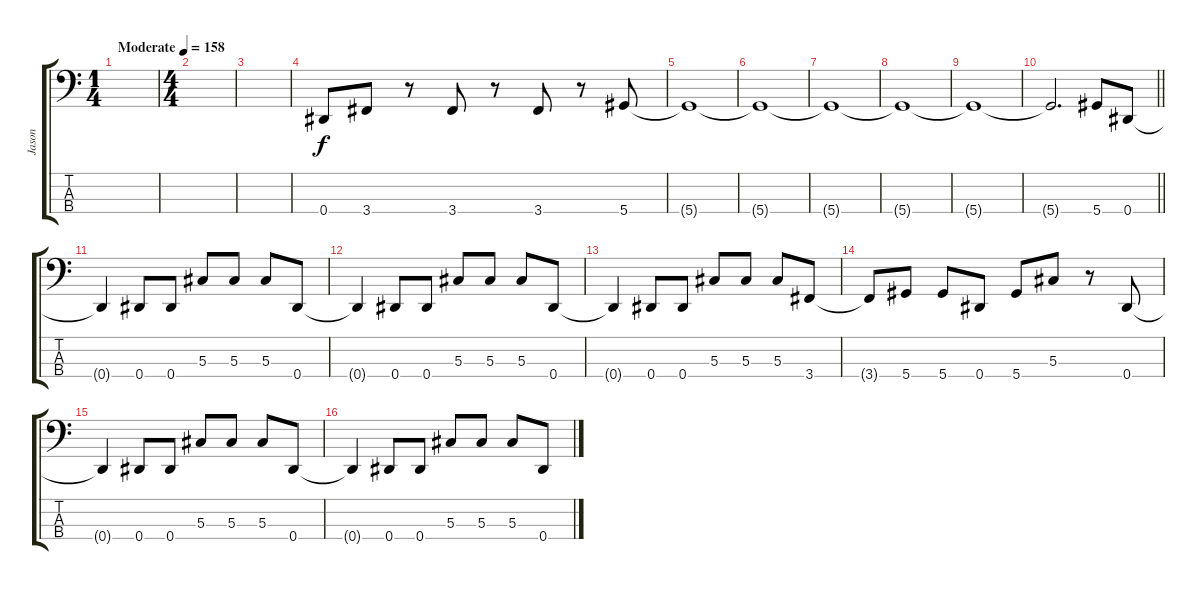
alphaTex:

\track ("Jason" "Jason") {instrument electricbassfinger}
\staff {score tabs}
\tuning (Gb2 Db2 Ab1 Eb1) {hide}
\ts (1 4)
\tempo (158 "Moderate")
\clef f4
\ks c
|
\ts (4 4)
|
|
0.4.8 3.4.8 r.8 3.4.8 r.8 3.4.8 r.8 5.4.8 |
5.4{t}.1 |
5.4{t}.1 |
5.4{t}.1 |
5.4{t}.1 |
5.4{t}.1 |
\barLineRight lightlight
5.4{t}.2{d} 5.4.8 0.4.8 |
\section ("" "")
0.4{t}.4 0.4.8 0.4.8 5.3.8 5.3.8 5.3.8 0.4.8 |
0.4{t}.4 0.4.8 0.4.8 5.3.8 5.3.8 5.3.8 0.4.8 |
0.4{t}.4 0.4.8 0.4.8 5.3.8 5.3.8 5.3.8 3.4.8 |
3.4{t}.8 5.4.8 5.4.8 0.4.8 5.4.8 5.3.8 r.8 0.4.8 |
0.4{t}.4 0.4.8 0.4.8 5.3.8 5.3.8 5.3.8 0.4.8 |
0.4{t}.4 0.4.8 0.4.8 5.3.8 5.3.8 5.3.8 0.4.8
